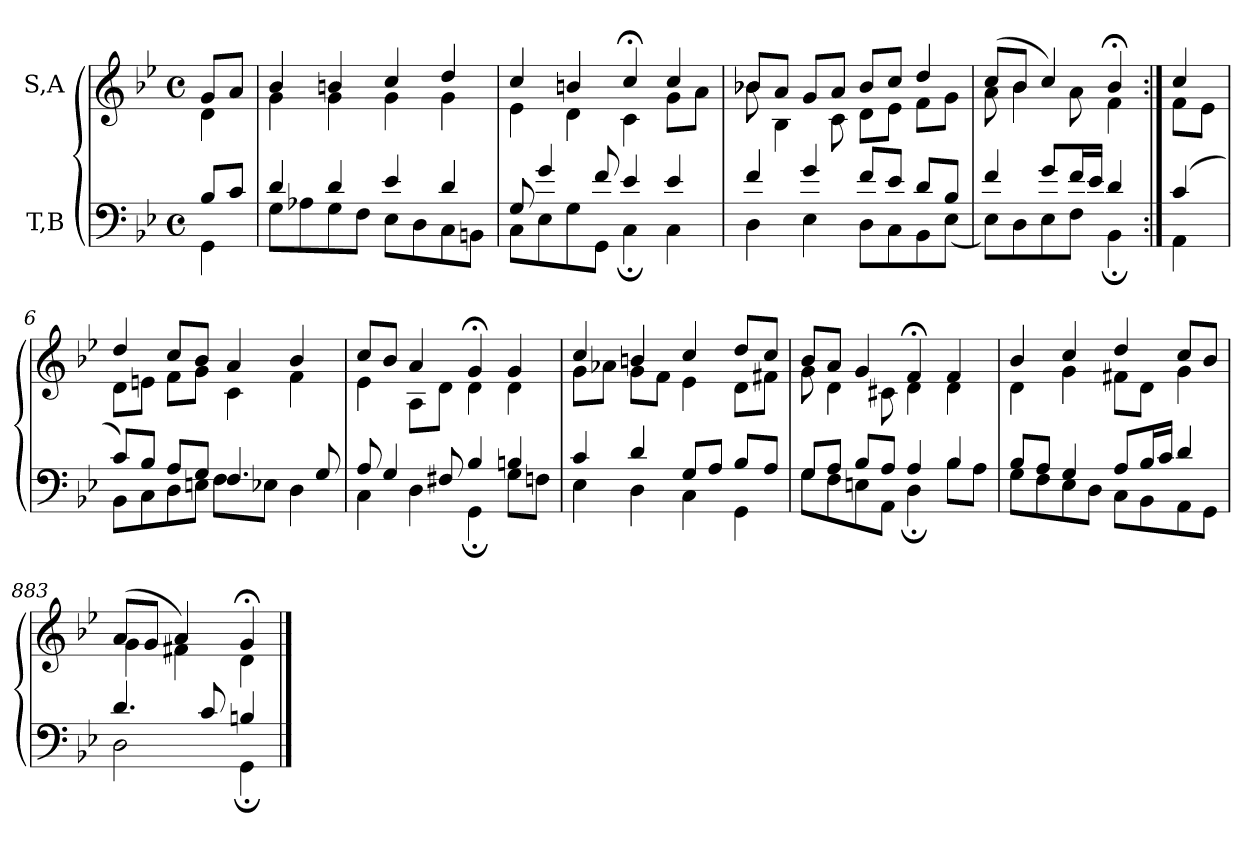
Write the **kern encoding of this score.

**kern	**kern
*part2	*part1
*staff2	*staff1
*I"T,B	*I"S,A
*clefF4	*clefG2
*k[b-e-]	*k[b-e-]
*M4/4	*M4/4
*met(c)	*met(c)
=	=
*^	*^
8B-L	4GG	8gL	4d
8cJ	.	8aJ	.
=1	=1	=1	=1
4d	8GL	4b-	4g
.	8A-X	.	.
4d	8G	4bn	4g
.	8FJ	.	.
4e-	8E-L	4cc	4g
.	8D	.	.
4d	8C	4dd	4g
.	8BBnJ	.	.
=2	=2	=2	=2
8G	8CL	4cc	4e-
4g	8E-	.	.
.	8G	4bn	4d
8f	8GGJ	.	.
4e-	4C;	4cc;<	4c
4e-	4C	4cc	8gL
.	.	.	8aJ
=3	=3	=3	=3
4f	4D	8b-XL	8b-X
.	.	8aJ	4B-
4g	4E-	8gL	.
.	.	8aJ	8c
8fL	8DL	8b-L	8dL
8e-J	8C	8ccJ	8e-J
8dL	8BB-	4dd	8fL
8B-J	(<8E-J	.	8gJ
=876	=876	=876	=876
4f	8E-L)	(>8ccL	8a
.	8D	8b-J	4b-
8gL	8E-	4cc)	.
16fL	8FJ	.	8a
16e-JJ	.	.	.
4d	4BB-;	4b-;<	4f
=877:|!	=877:|!	=877:|!	=877:|!
(>4c	4AA	4cc	8fL
.	.	.	8e-J
=6	=6	=6	=6
8cL)	8BB-L	4dd	8dL
8B-J	8C	.	8enJ
8AL	8D	8ccL	8fL
8GJ	8EnJ	8b-J	8gJ
4.F	8FL	4a	4c
.	8E-XJ	.	.
.	4D	4b-	4f
8G	.	.	.
=7	=7	=7	=7
8A	4C	8ccL	4e-
4G	.	8b-J	.
.	4D	4a	8AL
8F#X	.	.	8dJ
4B-	4GG;	4g;<	4d
4Bn	8GL	4g	4d
.	8FnJ	.	.
=8	=8	=8	=8
4c	4E-	4cc	8gL
.	.	.	8a-XJ
4d	4D	4bn	8gL
.	.	.	8fJ
8GL	4C	4cc	4e-
8AJ	.	.	.
8B-L	4GG	8ddL	8dL
8AJ	.	8ccJ	8f#XJ
=9	=9	=9	=9
8GL	8GL	8b-L	8g
8AJ	8F	8aJ	4d
8B-L	8En	4g	.
8AJ	8AAJ	.	8c#X
4A	4D;	4f;<	4d
4B-	8B-L	4f	4d
.	8AJ	.	.
=10	=10	=10	=10
8B-L	8GL	4b-	4d
8AJ	8F	.	.
4G	8E-	4cc	4g
.	8DJ	.	.
8AL	8CL	4dd	8f#XL
16B-L	8BB-	.	8dJ
16cJJ	.	.	.
4d	8AA	8ccL	4g
.	8GGJ	8b-J	.
=883	=883	=883	=883
4.d	2D	(>8aL	4g
.	.	8gJ	.
.	.	4a)	4f#X
8c	.	.	.
4Bn	4GG;	4g;<	4d
*v	*v	*	*
*	*v	*v
==	==
*-	*-
